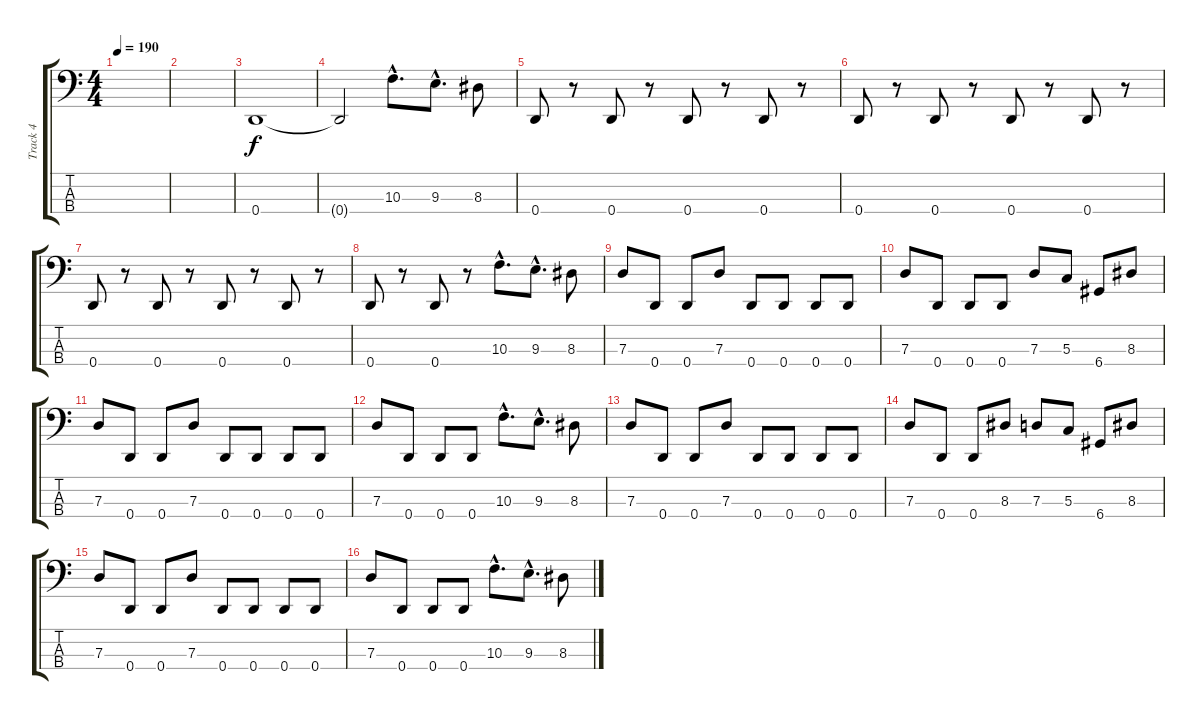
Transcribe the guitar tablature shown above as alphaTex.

\track ("Track 4" "Track 4") {instrument electricbassfinger}
\staff {score tabs}
\tuning (F2 C2 G1 D1) {hide}
\ts (4 4)
\tempo 190
\clef f4
\ks c
|
|
0.4.1 |
0.4{t}.2 10.3{hac}.8{d} 9.3{hac}.8{d} 8.3.8 |
0.4.8 r.8 0.4.8 r.8 0.4.8 r.8 0.4.8 r.8 |
0.4.8 r.8 0.4.8 r.8 0.4.8 r.8 0.4.8 r.8 |
0.4.8 r.8 0.4.8 r.8 0.4.8 r.8 0.4.8 r.8 |
0.4.8 r.8 0.4.8 r.8 10.3{hac}.8{d} 9.3{hac}.8{d} 8.3.8 |
7.3.8 0.4.8 0.4.8 7.3.8 0.4.8 0.4.8 0.4.8 0.4.8 |
7.3.8 0.4.8 0.4.8 0.4.8 7.3.8 5.3.8 6.4.8 8.3.8 |
7.3.8 0.4.8 0.4.8 7.3.8 0.4.8 0.4.8 0.4.8 0.4.8 |
7.3.8 0.4.8 0.4.8 0.4.8 10.3{hac}.8{d} 9.3{hac}.8{d} 8.3.8 |
7.3.8 0.4.8 0.4.8 7.3.8 0.4.8 0.4.8 0.4.8 0.4.8 |
7.3.8 0.4.8 0.4.8 8.3.8 7.3.8 5.3.8 6.4.8 8.3.8 |
7.3.8 0.4.8 0.4.8 7.3.8 0.4.8 0.4.8 0.4.8 0.4.8 |
7.3.8 0.4.8 0.4.8 0.4.8 10.3{hac}.8{d} 9.3{hac}.8{d} 8.3.8
